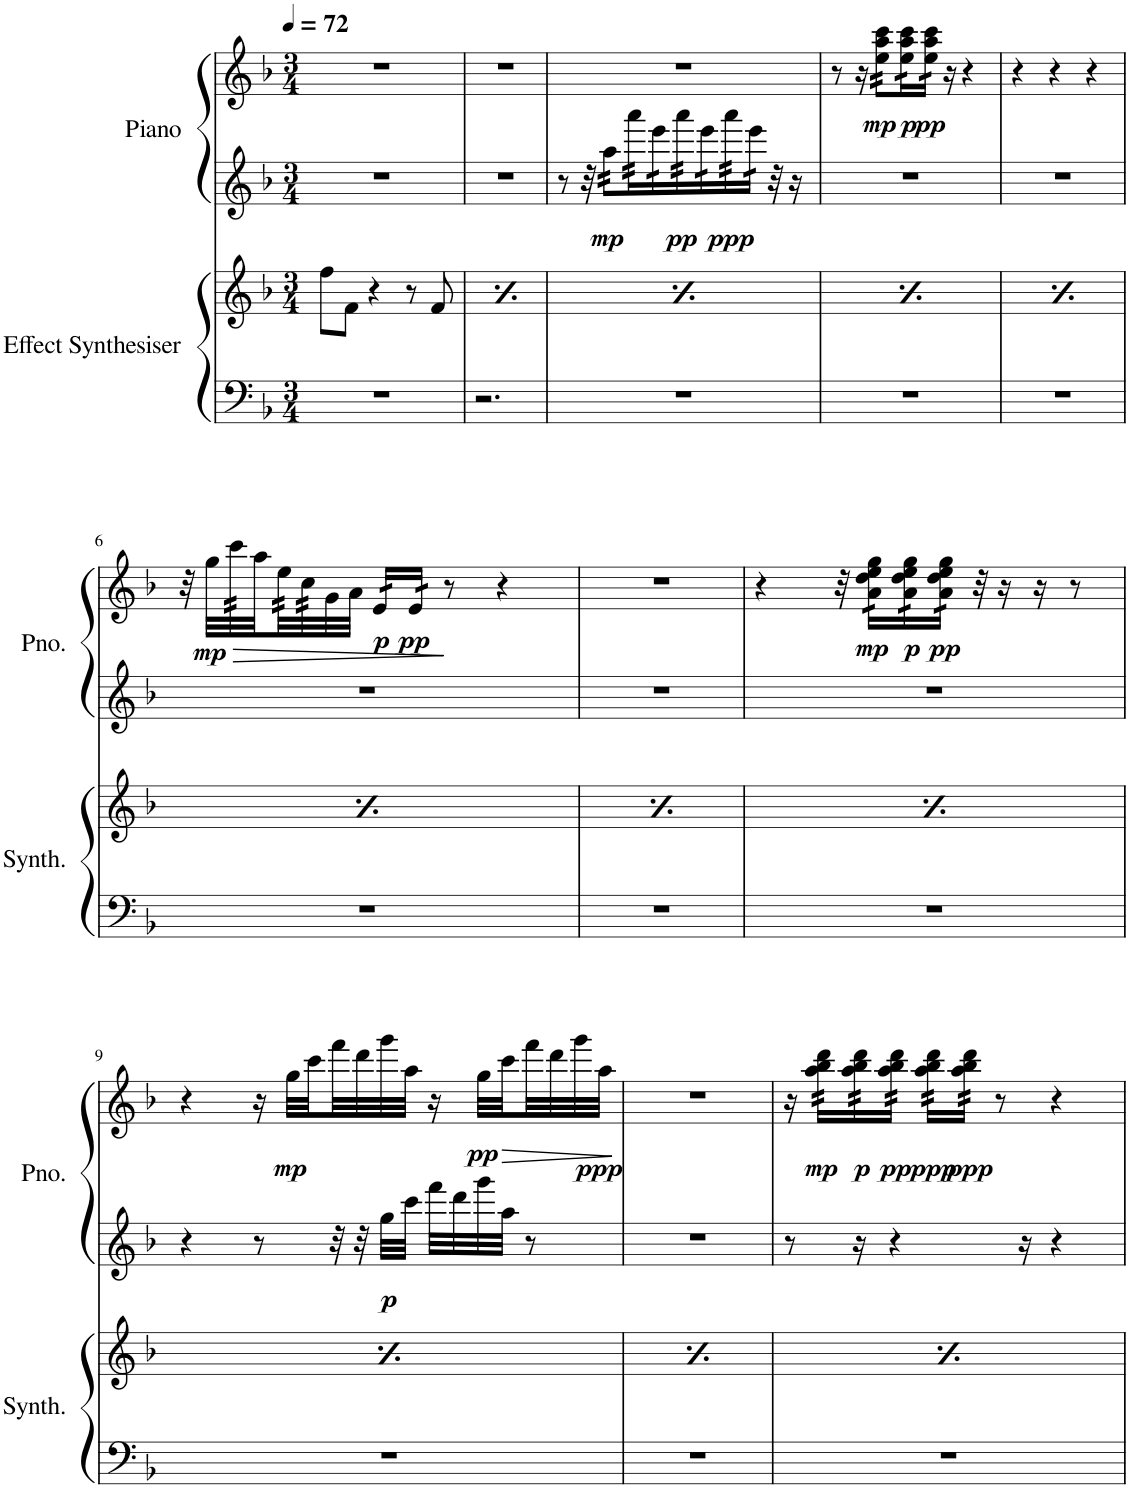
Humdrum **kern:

**kern	**kern	**kern	**kern	**dynam
*part2	*part2	*part1	*part1	*part1
*staff4	*staff3	*staff2	*staff1	*staff1/2
*I"Effect Synthesiser	*	*I"Piano	*	*
*I'Synth.	*	*I'Pno.	*	*
*clefF4	*clefG2	*clefG2	*clefG2	*
*k[b-]	*k[b-]	*k[b-]	*k[b-]	*
*M3/4	*M3/4	*M3/4	*M3/4	*
*MM72	*MM72	*MM72	*MM72	*
=1	=1	=1	=1	=1
2.r	8ff\L	2.r	2.r	.
.	8f\J	.	.	.
.	4r	.	.	.
.	8r	.	.	.
.	8f/	.	.	.
=2	=2	=2	=2	=2
2.r	8ff\L	2.r	2.r	.
.	8f\J	.	.	.
.	4r	.	.	.
.	8r	.	.	.
.	8f/	.	.	.
=3	=3	=3	=3	=3
2.r	8ff\L	8r	2.r	.
.	8f\J	32r	.	.
!	!	!	!	!LO:DY:b=2
*	*	*tremolo	*	*
.	.	32aa\LLL	.	mp
.	.	32aa\	.	.
.	.	32aa\	.	.
.	4r	32aa\	.	.
.	.	64aaa\LLLL	.	.
.	.	64aaa\	.	.
.	.	64aaa\	.	.
.	.	64aaa\	.	.
.	.	32eee\	.	.
.	.	32eee\	.	.
!	!	!	!	!LO:DY:b=2
.	.	64aaa\	.	pp
.	.	64aaa\	.	.
.	.	64aaa\	.	.
.	.	64aaa\	.	.
.	.	32eee\	.	.
.	8r	32eee\	.	.
!	!	!	!	!LO:DY:b=2
.	.	64aaa\	.	ppp
.	.	64aaa\	.	.
.	.	64aaa\	.	.
.	.	64aaa\	.	.
.	.	32eee\	.	.
.	8f/	32eee\JJJ	.	.
*	*	*Xtremolo	*	*
.	.	32r	.	.
.	.	16r	.	.
=4	=4	=4	=4	=4
2.r	8ff\L	2.r	8r	.
.	8f\J	.	16r	.
!	!	!	!	!LO:DY:b
*	*	*	*tremolo	*
.	.	.	32ee\ 32aa\ 32ccc\LLL	mp
.	.	.	32ee\ 32aa\ 32ccc\	.
.	4r	.	32ee\ 32aa\ 32ccc\	.
.	.	.	32ee\ 32aa\ 32ccc\	.
!	!	!	!	!LO:DY:b
.	.	.	32ee\ 32aa\ 32ccc\LLL	p
.	.	.	32ee\ 32aa\ 32ccc\	.
!	!	!	!	!LO:DY:b
.	.	.	32ee\ 32aa\ 32ccc\	pp
.	.	.	32ee\ 32aa\ 32ccc\JJJ	.
*	*	*	*Xtremolo	*
.	.	.	16r	.
.	8r	.	4r	.
.	8f/	.	.	.
=5	=5	=5	=5	=5
2.r	8ff\L	2.r	4r	.
.	8f\J	.	.	.
.	4r	.	4r	.
.	8r	.	4r	.
.	8f/	.	.	.
!!LO:LB:g=z
=6	=6	=6	=6	=6
2.r	8ff\L	2.r	32r	.
!	!	!	!	!LO:HP:b
!	!	!	!	!LO:DY:n=1:b
.	.	.	32gg\LLL	> mp
*	*	*	*tremolo	*
.	.	.	128ccc\	.
.	.	.	128ccc\	.
.	.	.	128ccc\	.
.	.	.	128ccc\	.
*	*	*	*Xtremolo	*
.	.	.	32aa\	.
*	*	*	*tremolo	*
.	8f\J	.	128ee\	.
.	.	.	128ee\	.
.	.	.	128ee\	.
.	.	.	128ee\	.
.	.	.	128cc\	.
.	.	.	128cc\	.
.	.	.	128cc\	.
.	.	.	128cc\	.
*	*	*	*Xtremolo	*
.	.	.	32g\	.
.	.	.	32a\JJJ	.
!	!	!	!	!LO:DY:n=2:b
*	*	*	*tremolo	*
.	4r	.	32e/LLL	p
.	.	.	32e/	.
!	!	!	!	!LO:DY:n=3:b
.	.	.	32e/	pp
.	.	.	32e/JJJ	.
.	.	.	8r	.
.	8r	.	4r	.
.	8f/	.	.	.
.	.	.	.	]
=7	=7	=7	=7	=7
2.r	8ff\L	2.r	2.r	.
.	8f\J	.	.	.
.	4r	.	.	.
.	8r	.	.	.
.	8f/	.	.	.
=8	=8	=8	=8	=8
2.r	8ff\L	2.r	4r	.
.	8f\J	.	.	.
.	4r	.	32r	.
!	!	!	!	!LO:DY:b
.	.	.	32a\ 32dd\ 32ee\ 32gg\LLL	mp
.	.	.	32a\ 32dd\ 32ee\ 32gg\	.
!	!	!	!	!LO:DY:b
.	.	.	32a\ 32dd\ 32ee\ 32gg\	p
.	.	.	32a\ 32dd\ 32ee\ 32gg\	.
!	!	!	!	!LO:DY:b
.	.	.	32a\ 32dd\ 32ee\ 32gg\	pp
.	.	.	32a\ 32dd\ 32ee\ 32gg\JJJ	.
*	*	*	*Xtremolo	*
.	.	.	32r	.
.	8r	.	16r	.
.	.	.	16r	.
.	8f/	.	8r	.
!!LO:LB:g=z
=9	=9	=9	=9	=9
2.r	8ff\L	4r	4r	.
.	8f\J	.	.	.
.	4r	8r	16r	.
!	!	!	!	!LO:DY:b
.	.	.	32gg\LLL	mp
.	.	.	32ccc\	.
.	.	32r	32fff\	.
.	.	32r	32ddd\	.
!	!	!	!	!LO:DY:b=2
.	.	32gg\LLL	32ggg\	p
.	.	32ccc\JJJ	32aa\JJJ	.
.	8r	32fff\LLL	16r	.
.	.	32ddd\	.	.
!	!	!	!	!LO:HP:b
!	!	!	!	!LO:DY:n=1:b
.	.	32ggg\	32gg\LLL	> pp
.	.	32aa\JJJ	32ccc\	.
.	8f/	8r	32fff\	.
.	.	.	32ddd\	.
.	.	.	32ggg\	.
!	!	!	!	!LO:DY:n=2:b
.	.	.	32aa\JJJ	ppp
.	.	.	.	]
=10	=10	=10	=10	=10
2.r	8ff\L	2.r	2.r	.
.	8f\J	.	.	.
.	4r	.	.	.
.	8r	.	.	.
.	8f/	.	.	.
=11	=11	=11	=11	=11
2.r	8ff\L	8r	16r	.
!	!	!	!	!LO:DY:b
*	*	*	*tremolo	*
.	.	.	64aa\ 64bb-\ 64ddd\LLLL	mp
.	.	.	64aa\ 64bb-\ 64ddd\	.
.	.	.	64aa\ 64bb-\ 64ddd\	.
.	.	.	64aa\ 64bb-\ 64ddd\	.
!	!	!	!	!LO:DY:b
.	8f\J	16r	64aa\ 64bb-\ 64ddd\	p
.	.	.	64aa\ 64bb-\ 64ddd\	.
.	.	.	64aa\ 64bb-\ 64ddd\	.
.	.	.	64aa\ 64bb-\ 64ddd\	.
!	!	!	!	!LO:DY:b
.	.	4r	64aa\ 64bb-\ 64ddd\	pp
.	.	.	64aa\ 64bb-\ 64ddd\	.
.	.	.	64aa\ 64bb-\ 64ddd\	.
.	.	.	64aa\ 64bb-\ 64ddd\JJJJ	.
!	!	!	!	!LO:DY:b
.	4r	.	64aa\ 64bb-\ 64ddd\LLLL	ppp
.	.	.	64aa\ 64bb-\ 64ddd\	.
.	.	.	64aa\ 64bb-\ 64ddd\	.
.	.	.	64aa\ 64bb-\ 64ddd\	.
!	!	!	!	!LO:DY:b
.	.	.	64aa\ 64bb-\ 64ddd\	ppp
.	.	.	64aa\ 64bb-\ 64ddd\	.
.	.	.	64aa\ 64bb-\ 64ddd\	.
.	.	.	64aa\ 64bb-\ 64ddd\JJJJ	.
*	*	*	*Xtremolo	*
.	.	.	8r	.
.	.	16r	.	.
.	8r	4r	4r	.
.	8f/	.	.	.
=	=	=	=	=
*-	*-	*-	*-	*-
